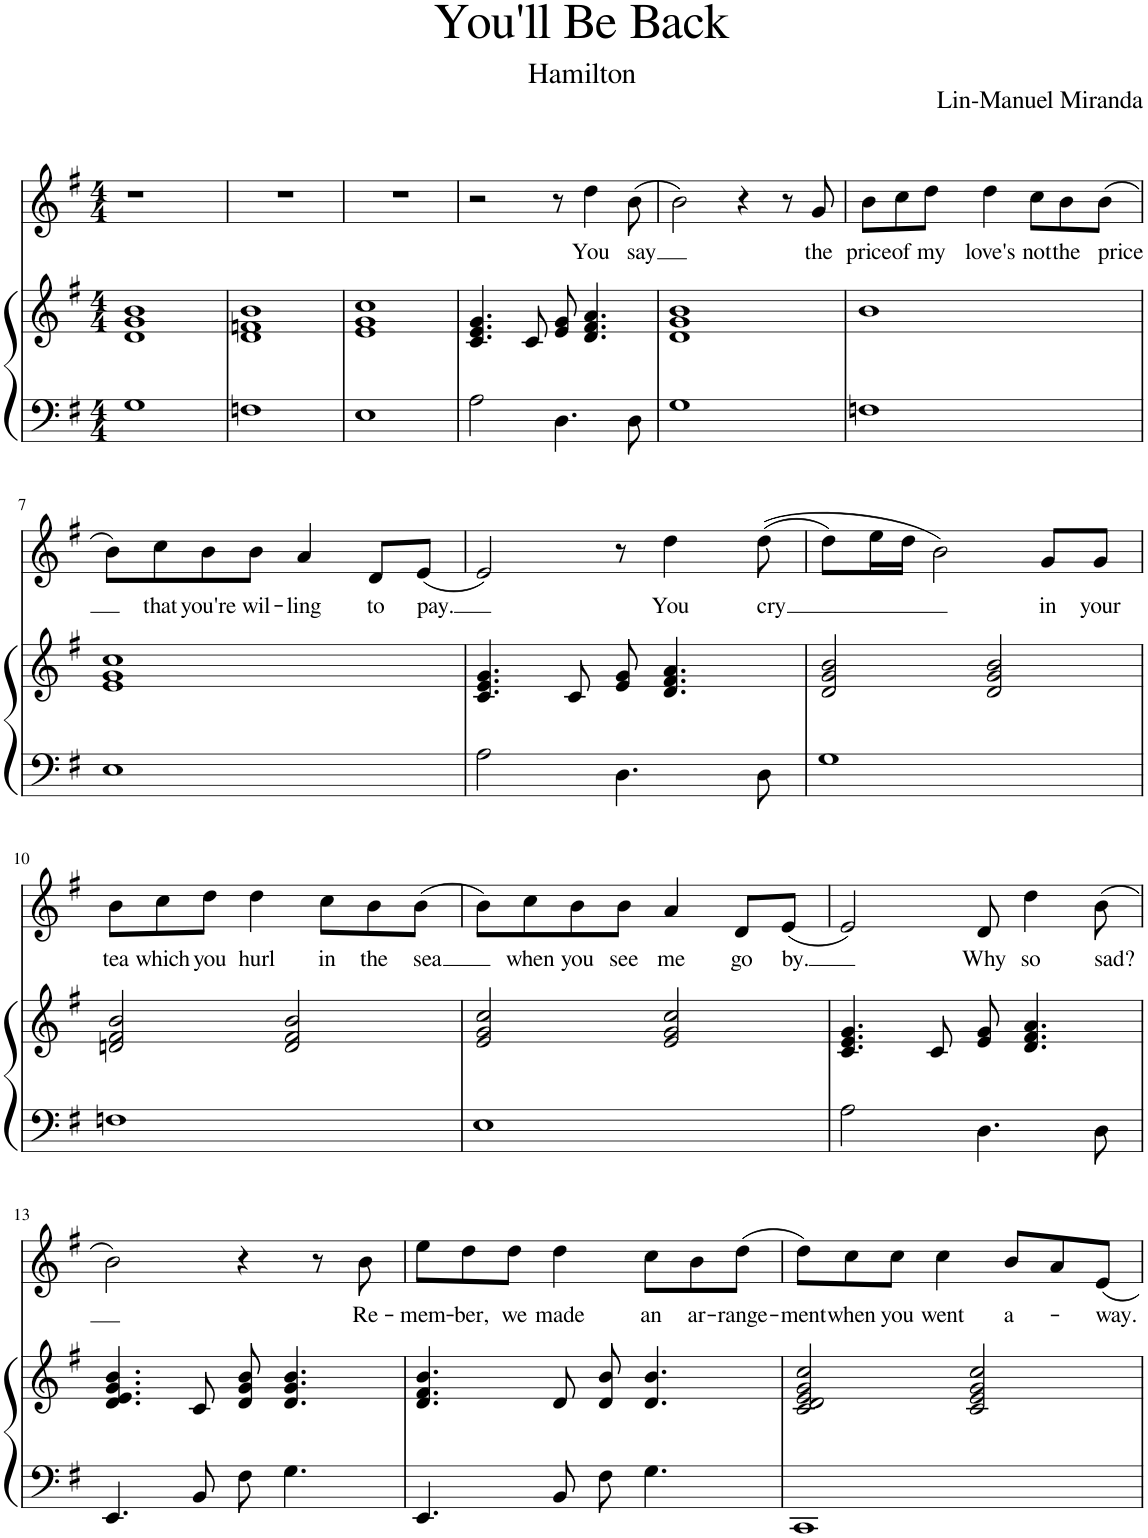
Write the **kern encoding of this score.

**kern	**kern	**kern	**text
*part2	*part2	*part1	*part1
*staff3	*staff2	*staff1	*staff1
*I"Piano	*	*I"Voice	*
*I'Pno	*	*	*
*clefF4	*clefG2	*clefG2	*
*k[f#]	*k[f#]	*k[f#]	*
*M4/4	*M4/4	*M4/4	*
=1	=1	=1	=1
1G	1d 1g 1b	1r	.
=2	=2	=2	=2
1Fn	1d 1fn 1b	1r	.
=3	=3	=3	=3
1E	1e 1g 1cc	1r	.
=4	=4	=4	=4
2A\	4.c/ 4.e/ 4.g/	2r	.
.	8c/	.	.
4.D\	8e/ 8g/	8r	.
!	!	!	!LO:LY:b
.	4.d/ 4.f#/ 4.a/	4dd\	You
!	!	!	!LO:LY:b
8D\	.	(8b\	say
=5	=5	=5	=5
1G	1d 1g 1b	2b\)	.
.	.	4r	.
.	.	8r	.
!	!	!	!LO:LY:b
.	.	8g/	the
=6	=6	=6	=6
!	!	!	!LO:LY:b
1Fn	1b	8b\L	price
!	!	!	!LO:LY:b
.	.	8cc\	of
!	!	!	!LO:LY:b
.	.	8dd\J	my
!	!	!	!LO:LY:b
.	.	4dd\	love's
!	!	!	!LO:LY:b
.	.	8cc\L	not
!	!	!	!LO:LY:b
.	.	8b\	the
!	!	!	!LO:LY:b
.	.	(8b\J	price
!!LO:LB:g=z
=7	=7	=7	=7
1E	1e 1g 1cc	8b\L)	.
!	!	!	!LO:LY:b
.	.	8cc\	that
!	!	!	!LO:LY:b
.	.	8b\	you're
!	!	!	!LO:LY:b
.	.	8b\J	wil-
!	!	!	!LO:LY:b
.	.	4a/	-ling
!	!	!	!LO:LY:b
.	.	8d/L	to
!	!	!	!LO:LY:b
.	.	(8e/J	pay.
=8	=8	=8	=8
2A\	4.c/ 4.e/ 4.g/	2e/)	.
.	8c/	.	.
4.D\	8e/ 8g/	8r	.
!	!	!	!LO:LY:b
.	4.d/ 4.f#/ 4.a/	4dd\	You
!	!	!	!LO:LY:b
8D\	.	((8dd\	cry
=9	=9	=9	=9
1G	2d/ 2g/ 2b/	8dd\L)	.
.	.	16ee\L	.
.	.	16dd\JJ	.
.	.	2b\)	.
.	2d/ 2g/ 2b/	.	.
!	!	!	!LO:LY:b
.	.	8g/L	in
!	!	!	!LO:LY:b
.	.	8g/J	your
!!LO:LB:g=z
=10	=10	=10	=10
!	!	!	!LO:LY:b
1Fn	2dn/ 2f#/ 2b/	8b\L	tea
!	!	!	!LO:LY:b
.	.	8cc\	which
!	!	!	!LO:LY:b
.	.	8dd\J	you
!	!	!	!LO:LY:b
.	.	4dd\	hurl
.	2d/ 2f#/ 2b/	.	.
!	!	!	!LO:LY:b
.	.	8cc\L	in
!	!	!	!LO:LY:b
.	.	8b\	the
!	!	!	!LO:LY:b
.	.	(8b\J	sea
=11	=11	=11	=11
1E	2e/ 2g/ 2cc/	8b\L)	.
!	!	!	!LO:LY:b
.	.	8cc\	when
!	!	!	!LO:LY:b
.	.	8b\	you
!	!	!	!LO:LY:b
.	.	8b\J	see
!	!	!	!LO:LY:b
.	2e/ 2g/ 2cc/	4a/	me
!	!	!	!LO:LY:b
.	.	8d/L	go
!	!	!	!LO:LY:b
.	.	(8e/J	by.
=12	=12	=12	=12
2A\	4.c/ 4.e/ 4.g/	2e/)	.
.	8c/	.	.
!	!	!	!LO:LY:b
4.D\	8e/ 8g/	8d/	Why
!	!	!	!LO:LY:b
.	4.d/ 4.f#/ 4.a/	4dd\	so
!	!	!	!LO:LY:b
8D\	.	(8b\	sad?
!!LO:LB:g=z
=13	=13	=13	=13
4.EE/	4.d/ 4.e/ 4.g/ 4.b/	2b\)	.
8BB/	8c/	.	.
8F#\	8d/ 8g/ 8b/	4r	.
4.G\	4.d/ 4.g/ 4.b/	.	.
.	.	8r	.
!	!	!	!LO:LY:b
.	.	8b\	Re-
=14	=14	=14	=14
!	!	!	!LO:LY:b
4.EE/	4.d/ 4.f#/ 4.b/	8ee\L	-mem-
!	!	!	!LO:LY:b
.	.	8dd\	-ber,
!	!	!	!LO:LY:b
.	.	8dd\J	we
!	!	!	!LO:LY:b
8BB/	8d/	4dd\	made
8F#\	8d/ 8b/	.	.
!	!	!	!LO:LY:b
4.G\	4.d/ 4.b/	8cc\L	an
!	!	!	!LO:LY:b
.	.	8b\	ar-
!	!	!	!LO:LY:b
.	.	(8dd\J	-range-
=15	=15	=15	=15
!	!	!	!LO:LY:b
1CC	2c/ 2d/ 2e/ 2g/ 2cc/	8dd\L)	-ment
!	!	!	!LO:LY:b
.	.	8cc\	when
!	!	!	!LO:LY:b
.	.	8cc\J	you
!	!	!	!LO:LY:b
.	.	4cc\	went
.	2c/ 2e/ 2g/ 2cc/	.	.
!	!	!	!LO:LY:b
.	.	8b/L	a-
.	.	8a/	.
!	!	!	!LO:LY:b
.	.	8e/J	-way.
=	=	=	=
*-	*-	*-	*-
